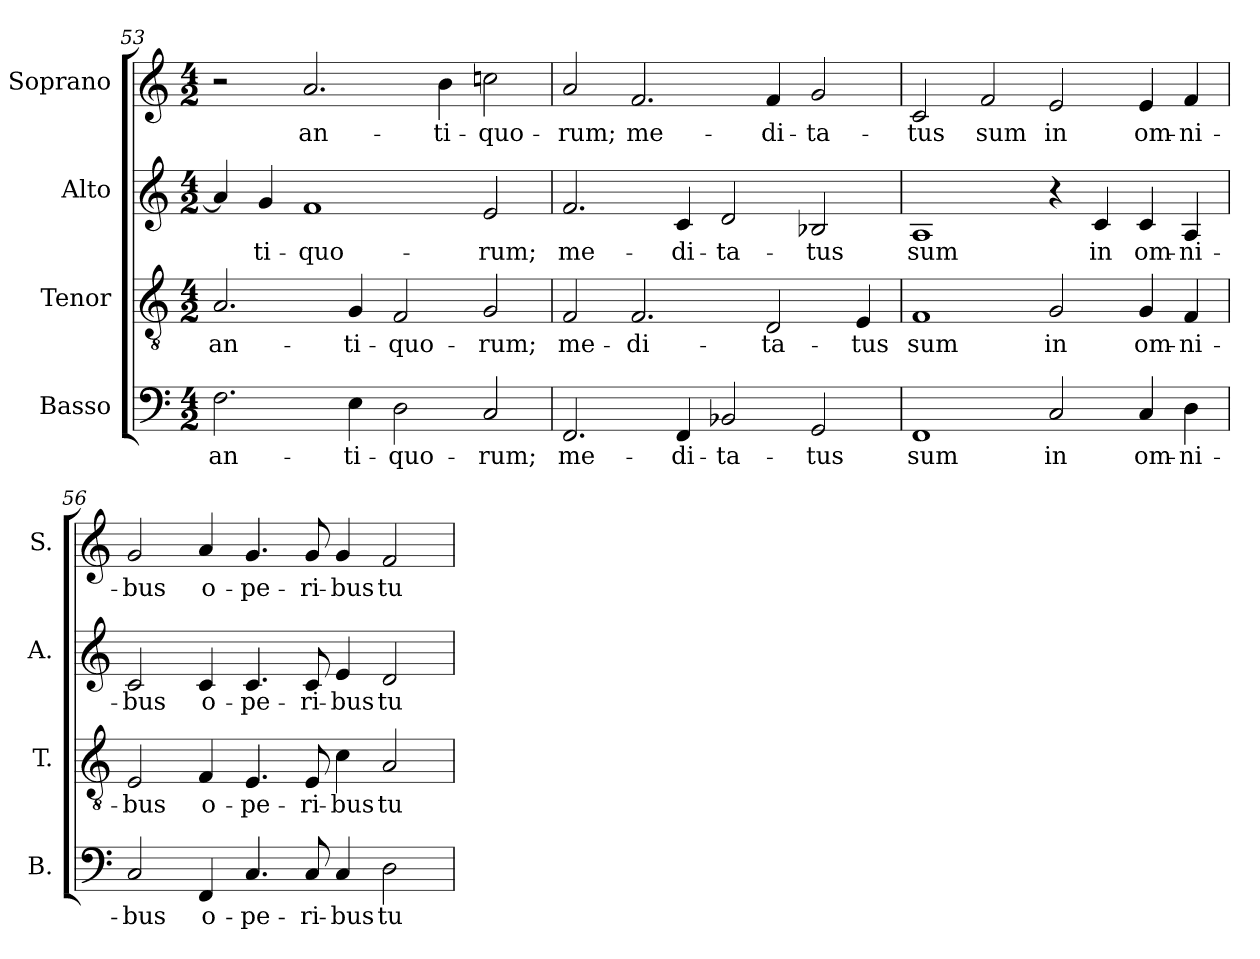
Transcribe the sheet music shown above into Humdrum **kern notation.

**kern	**text	**kern	**text	**kern	**text	**kern	**text
*part4	*part4	*part3	*part3	*part2	*part2	*part1	*part1
*staff4	*staff4	*staff3	*staff3	*staff2	*staff2	*staff1	*staff1
*I"Basso	*	*I"Tenor	*	*I"Alto	*	*I"Soprano	*
*I'B.	*	*I'T.	*	*I'A.	*	*I'S.	*
*clefF4	*	*clefGv2	*	*clefG2	*	*clefG2	*
*	*	*ITrd7c12	*	*	*	*	*
*k[]	*	*k[]	*	*k[]	*	*k[]	*
*C:	*	*C:	*	*C:	*	*C:	*
*M4/2	*	*M4/2	*	*M4/2	*	*M4/2	*
=53	=53	=53	=53	=53	=53	=53	=53
!	!LO:LY:b:color=#000000	!	!	!	!	!	!
!	!	!	!LO:LY:b:color=#000000	!	!	!	!
2.Fi\	an-	2.AAi/	an-	4ai/]	.	2r	.
!	!	!	!	!	!LO:LY:b:color=#000000	!	!
.	.	.	.	4gi/	-ti-	.	.
!	!	!	!	!	!LO:LY:b:color=#000000	!	!
!	!	!	!	!	!	!	!LO:LY:b:color=#000000
.	.	.	.	1fi	-quo-	2.ai/	an-
!	!LO:LY:b:color=#000000	!	!	!	!	!	!
!	!	!	!LO:LY:b:color=#000000	!	!	!	!
4Ei\	-ti-	4GGi/	-ti-	.	.	.	.
!	!LO:LY:b:color=#000000	!	!	!	!	!	!
!	!	!	!LO:LY:b:color=#000000	!	!	!	!
2Di\	-quo-	2FFi/	-quo-	.	.	.	.
!	!	!	!	!	!	!	!LO:LY:b:color=#000000
.	.	.	.	.	.	4bi\	-ti-
!	!LO:LY:b:color=#000000	!	!	!	!	!	!
!	!	!	!LO:LY:b:color=#000000	!	!	!	!
!	!	!	!	!	!LO:LY:b:color=#000000	!	!
!	!	!	!	!	!	!	!LO:LY:b:color=#000000
2Ci/	-rum;	2GGi/	-rum;	2ei/	-rum;	2ccni\	-quo-
!!LO:PB:g=z
=54	=54	=54	=54	=54	=54	=54	=54
!	!LO:LY:b:color=#000000	!	!	!	!	!	!
!	!	!	!LO:LY:b:color=#000000	!	!	!	!
!	!	!	!	!	!LO:LY:b:color=#000000	!	!
!	!	!	!	!	!	!	!LO:LY:b:color=#000000
2.FFi/	me-	2FFi/	me-	2.fi/	me-	2ai/	-rum;
!	!	!	!LO:LY:b:color=#000000	!	!	!	!
!	!	!	!	!	!	!	!LO:LY:b:color=#000000
.	.	2.FFi/	-di-	.	.	2.fi/	me-
!	!LO:LY:b:color=#000000	!	!	!	!	!	!
!	!	!	!	!	!LO:LY:b:color=#000000	!	!
4FFi/	-di-	.	.	4ci/	-di-	.	.
!	!LO:LY:b:color=#000000	!	!	!	!	!	!
!	!	!	!	!	!LO:LY:b:color=#000000	!	!
2BB-Xi/	-ta-	.	.	2di/	-ta-	.	.
!	!	!	!LO:LY:b:color=#000000	!	!	!	!
!	!	!	!	!	!	!	!LO:LY:b:color=#000000
.	.	2DDi/	-ta-	.	.	4fi/	-di-
!	!LO:LY:b:color=#000000	!	!	!	!	!	!
!	!	!	!	!	!LO:LY:b:color=#000000	!	!
!	!	!	!	!	!	!	!LO:LY:b:color=#000000
2GGi/	-tus	.	.	2B-Xi/	-tus	2gi/	-ta-
!	!	!	!LO:LY:b:color=#000000	!	!	!	!
.	.	4EEi/	-tus	.	.	.	.
=55	=55	=55	=55	=55	=55	=55	=55
!	!LO:LY:b:color=#000000	!	!	!	!	!	!
!	!	!	!LO:LY:b:color=#000000	!	!	!	!
!	!	!	!	!	!LO:LY:b:color=#000000	!	!
!	!	!	!	!	!	!	!LO:LY:b:color=#000000
1FFi	sum	1FFi	sum	1Ai	sum	2ci/	-tus
!	!	!	!	!	!	!	!LO:LY:b:color=#000000
.	.	.	.	.	.	2fi/	sum
!	!LO:LY:b:color=#000000	!	!	!	!	!	!
!	!	!	!LO:LY:b:color=#000000	!	!	!	!
!	!	!	!	!	!	!	!LO:LY:b:color=#000000
2Ci/	in	2GGi/	in	4r	.	2ei/	in
!	!	!	!	!	!LO:LY:b:color=#000000	!	!
.	.	.	.	4ci/	in	.	.
!	!LO:LY:b:color=#000000	!	!	!	!	!	!
!	!	!	!LO:LY:b:color=#000000	!	!	!	!
!	!	!	!	!	!LO:LY:b:color=#000000	!	!
!	!	!	!	!	!	!	!LO:LY:b:color=#000000
4Ci/	om-	4GGi/	om-	4ci/	om-	4ei/	om-
!	!LO:LY:b:color=#000000	!	!	!	!	!	!
!	!	!	!LO:LY:b:color=#000000	!	!	!	!
!	!	!	!	!	!LO:LY:b:color=#000000	!	!
!	!	!	!	!	!	!	!LO:LY:b:color=#000000
4Di\	-ni-	4FFi/	-ni-	4Ai/	-ni-	4fi/	-ni-
=56	=56	=56	=56	=56	=56	=56	=56
!	!LO:LY:b:color=#000000	!	!	!	!	!	!
!	!	!	!LO:LY:b:color=#000000	!	!	!	!
!	!	!	!	!	!LO:LY:b:color=#000000	!	!
!	!	!	!	!	!	!	!LO:LY:b:color=#000000
2Ci/	-bus	2EEi/	-bus	2ci/	-bus	2gi/	-bus
!	!LO:LY:b:color=#000000	!	!	!	!	!	!
!	!	!	!LO:LY:b:color=#000000	!	!	!	!
!	!	!	!	!	!LO:LY:b:color=#000000	!	!
!	!	!	!	!	!	!	!LO:LY:b:color=#000000
4FFi/	o-	4FFi/	o-	4ci/	o-	4ai/	o-
!	!LO:LY:b:color=#000000	!	!	!	!	!	!
!	!	!	!LO:LY:b:color=#000000	!	!	!	!
!	!	!	!	!	!LO:LY:b:color=#000000	!	!
!	!	!	!	!	!	!	!LO:LY:b:color=#000000
4.Ci/	-pe-	4.EEi/	-pe-	4.ci/	-pe-	4.gi/	-pe-
!	!LO:LY:b:color=#000000	!	!	!	!	!	!
!	!	!	!LO:LY:b:color=#000000	!	!	!	!
!	!	!	!	!	!LO:LY:b:color=#000000	!	!
!	!	!	!	!	!	!	!LO:LY:b:color=#000000
8Ci/	-ri-	8EEi/	-ri-	8ci/	-ri-	8gi/	-ri-
!	!LO:LY:b:color=#000000	!	!	!	!	!	!
!	!	!	!LO:LY:b:color=#000000	!	!	!	!
!	!	!	!	!	!LO:LY:b:color=#000000	!	!
!	!	!	!	!	!	!	!LO:LY:b:color=#000000
4Ci/	-bus	4Ci\	-bus	4ei/	-bus	4gi/	-bus
!	!LO:LY:b:color=#000000	!	!	!	!	!	!
!	!	!	!LO:LY:b:color=#000000	!	!	!	!
!	!	!	!	!	!LO:LY:b:color=#000000	!	!
!	!	!	!	!	!	!	!LO:LY:b:color=#000000
2Di\	tu-	2AAi/	tu-	2di/	tu-	2fi/	tu-
=	=	=	=	=	=	=	=
*-	*-	*-	*-	*-	*-	*-	*-
